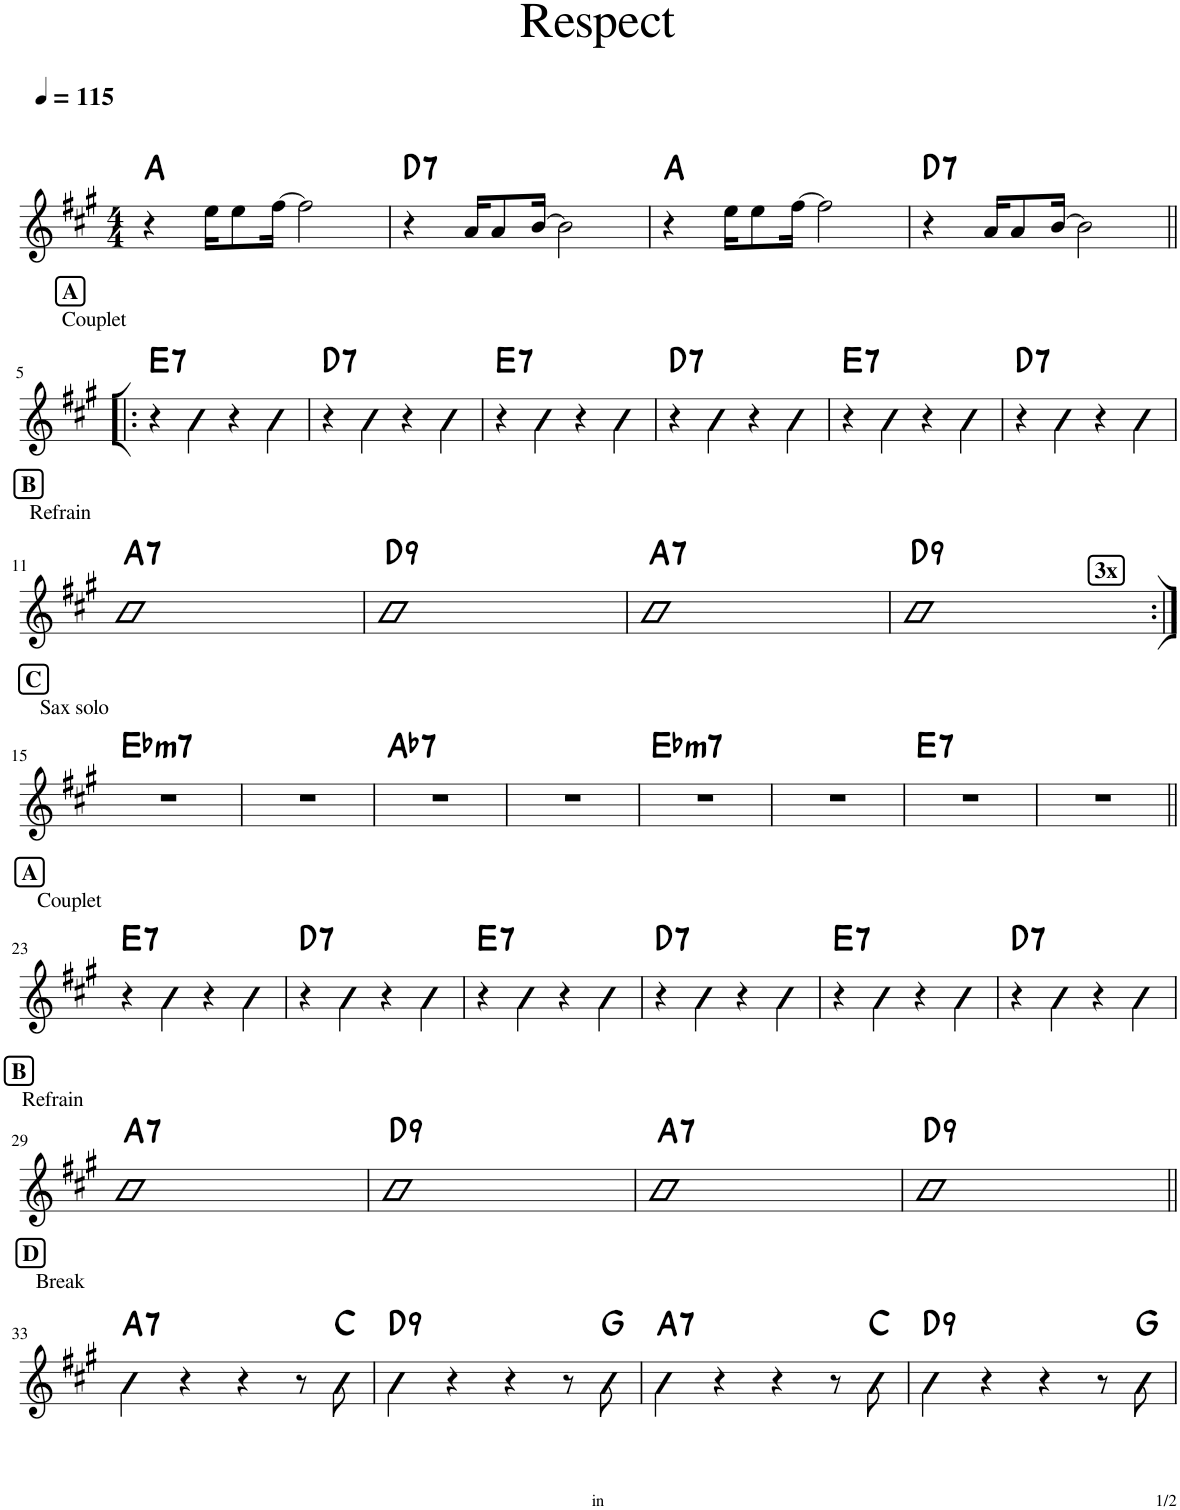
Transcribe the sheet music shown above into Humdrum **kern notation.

**kern	**harte
*part1	*part1
*staff1	*
*I"Piano	*
*I'Pno.	*
*clefG2	*
*k[f#c#g#]	*
*M4/4	*
*MM115	*
=1	=1
4r	A:maj
16ee\KL	.
8ee\	.
[16ff#\Jk	.
2ff#\]	.
=2	=2
!	!LO:H:kt=7
4r	D:7
16a/KL	.
8a/	.
[16b/Jk	.
2b\]	.
=3	=3
4r	A:maj
16ee\KL	.
8ee\	.
[16ff#\Jk	.
2ff#\]	.
=4	=4
!	!LO:H:kt=7
4r	D:7
16a/KL	.
8a/	.
[16b/Jk	.
2b\]	.
!!LO:LB:g=z
!!LO:REH:place=s1:a:B:cj:fs=11:t=A
=5!|:	=5!|:
!LO:TX:a:t=Couplet	!LO:H:kt=7
4r	E:7
4e\	.
4r	.
4e\	.
=6	=6
!	!LO:H:kt=7
4r	D:7
4e\	.
4r	.
4e\	.
=7	=7
!	!LO:H:kt=7
4r	E:7
4e\	.
4r	.
4e\	.
=8	=8
!	!LO:H:kt=7
4r	D:7
4e\	.
4r	.
4e\	.
=9	=9
!	!LO:H:kt=7
4r	E:7
4e\	.
4r	.
4e\	.
=10	=10
!	!LO:H:kt=7
4r	D:7
4e\	.
4r	.
4e\	.
!!LO:LB:g=z
!!LO:REH:place=s1:a:B:cj:fs=11:t=B
=11	=11
!LO:TX:a:t=Refrain	!LO:H:kt=7
1a	A:7
=12	=12
!	!LO:H:kt=9
1d	D:9
=13	=13
!	!LO:H:kt=7
1a	A:7
!!LO:REH:place=s1:a:B:cj:fs=11:t=3x
=14	=14
!	!LO:H:kt=9
1d	D:9
!!LO:LB:g=z
!!LO:REH:place=s1:a:B:cj:fs=11:t=C
=15:|!	=15:|!
!LO:TX:a:t=Sax solo	!LO:H:kt=m7
1r	Eb:min7
=16	=16
1r	.
=17	=17
!	!LO:H:kt=7
1r	Ab:7
=18	=18
1r	.
=19	=19
!	!LO:H:kt=m7
1r	Eb:min7
=20	=20
1r	.
=21	=21
!	!LO:H:kt=7
1r	E:7
=22	=22
1r	.
!!LO:LB:g=z
!!LO:REH:place=s1:a:B:cj:fs=11:t=A
=23||	=23||
!LO:TX:a:t=Couplet	!LO:H:kt=7
4r	E:7
4e\	.
4r	.
4e\	.
=24	=24
!	!LO:H:kt=7
4r	D:7
4e\	.
4r	.
4e\	.
=25	=25
!	!LO:H:kt=7
4r	E:7
4e\	.
4r	.
4e\	.
=26	=26
!	!LO:H:kt=7
4r	D:7
4e\	.
4r	.
4e\	.
=27	=27
!	!LO:H:kt=7
4r	E:7
4e\	.
4r	.
4e\	.
=28	=28
!	!LO:H:kt=7
4r	D:7
4e\	.
4r	.
4e\	.
!!LO:LB:g=z
!!LO:REH:place=s1:a:B:cj:fs=11:t=B
=29	=29
!LO:TX:a:t=Refrain	!LO:H:kt=7
1a	A:7
=30	=30
!	!LO:H:kt=9
1d	D:9
=31	=31
!	!LO:H:kt=7
1a	A:7
=32	=32
!	!LO:H:kt=9
1d	D:9
!!LO:LB:g=z
!!LO:REH:place=s1:a:B:cj:fs=11:t=D
=33||	=33||
!LO:TX:a:t=Break	!LO:H:kt=7
4a\	A:7
4r	.
4r	.
8r	.
8cc#\	C:maj
=34	=34
!	!LO:H:kt=9
4dd\	D:9
4r	.
4r	.
8r	.
8g#\	G:maj
=35	=35
!	!LO:H:kt=7
4a\	A:7
4r	.
4r	.
8r	.
8cc#\	C:maj
=36	=36
!	!LO:H:kt=9
4dd\	D:9
4r	.
4r	.
8r	.
8g#\	G:maj
=	=
*-	*-
